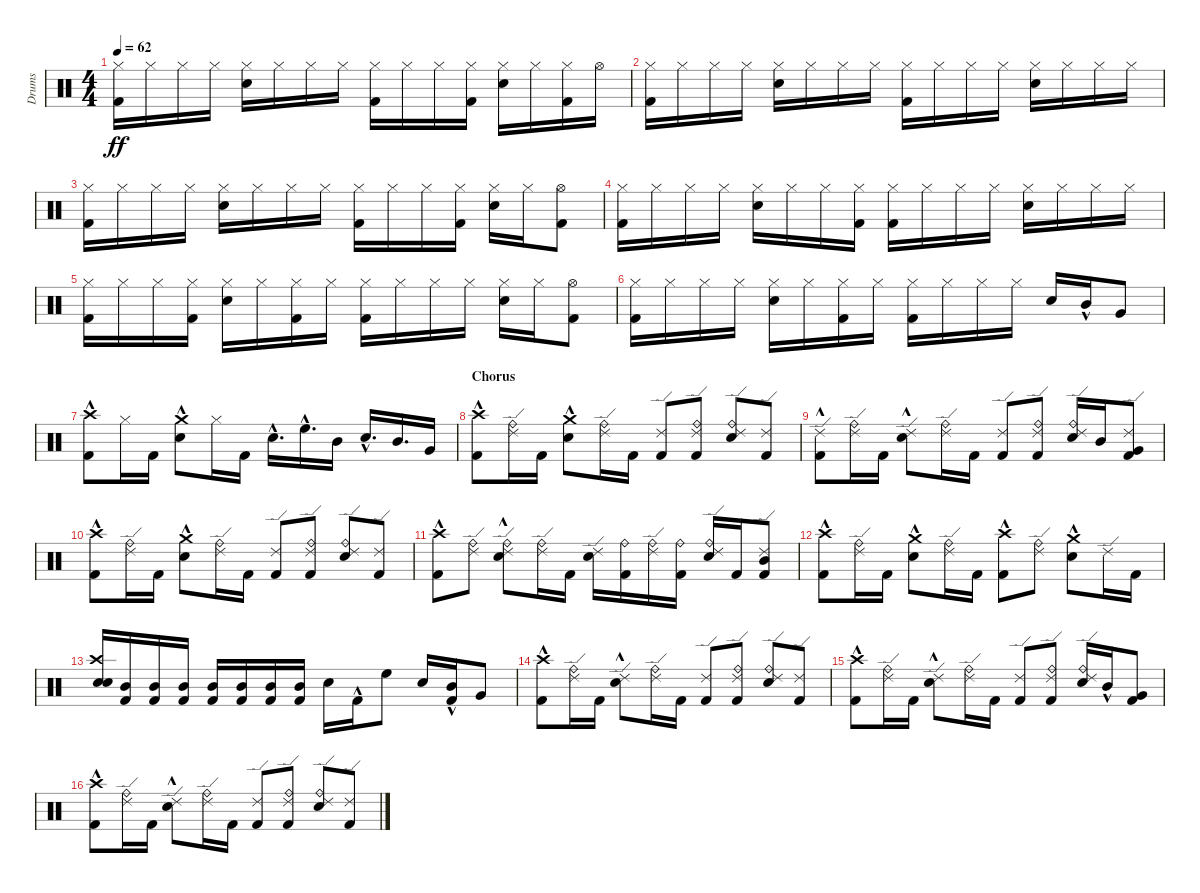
\track ("Drums" "Drums") {instrument percussion}
\staff {score}
\articulation defaults
\ts (4 4)
\tempo 62
\clef neutral
\ks c
("Kick (hit) 2" "Hi-Hat (closed)").16{dy ff} "Hi-Hat (closed)".16 "Hi-Hat (closed)".16 "Hi-Hat (closed)".16 ("Snare (hit) 2" "Hi-Hat (closed)").16 "Hi-Hat (closed)".16 "Hi-Hat (closed)".16 "Hi-Hat (closed)".16 ("Kick (hit) 2" "Hi-Hat (closed)").16 "Hi-Hat (closed)".16 "Hi-Hat (closed)".16 ("Kick (hit) 2" "Hi-Hat (closed)").16 ("Snare (hit) 2" "Hi-Hat (closed)").16 "Hi-Hat (closed)".16 ("Kick (hit) 2" "Hi-Hat (closed)").16 "Hi-Hat (open)".16 |
("Kick (hit) 2" "Hi-Hat (closed)").16 "Hi-Hat (closed)".16 "Hi-Hat (closed)".16 "Hi-Hat (closed)".16 ("Snare (hit) 2" "Hi-Hat (closed)").16 "Hi-Hat (closed)".16 "Hi-Hat (closed)".16 "Hi-Hat (closed)".16 ("Kick (hit) 2" "Hi-Hat (closed)").16 "Hi-Hat (closed)".16 "Hi-Hat (closed)".16 "Hi-Hat (closed)".16 ("Snare (hit) 2" "Hi-Hat (closed)").16 "Hi-Hat (closed)".16 "Hi-Hat (closed)".16 "Hi-Hat (closed)".16 |
("Kick (hit) 2" "Hi-Hat (closed)").16 "Hi-Hat (closed)".16 "Hi-Hat (closed)".16 "Hi-Hat (closed)".16 ("Snare (hit) 2" "Hi-Hat (closed)").16 "Hi-Hat (closed)".16 "Hi-Hat (closed)".16 "Hi-Hat (closed)".16 ("Kick (hit) 2" "Hi-Hat (closed)").16 "Hi-Hat (closed)".16 "Hi-Hat (closed)".16 ("Kick (hit) 2" "Hi-Hat (closed)").16 ("Snare (hit) 2" "Hi-Hat (closed)").16 "Hi-Hat (closed)".16 ("Kick (hit) 2" "Hi-Hat (open)").8 |
("Kick (hit) 2" "Hi-Hat (closed)").16 "Hi-Hat (closed)".16 "Hi-Hat (closed)".16 "Hi-Hat (closed)".16 ("Snare (hit) 2" "Hi-Hat (closed)").16 "Hi-Hat (closed)".16 "Hi-Hat (closed)".16 ("Kick (hit) 2" "Hi-Hat (closed)").16 ("Kick (hit) 2" "Hi-Hat (closed)").16 "Hi-Hat (closed)".16 "Hi-Hat (closed)".16 "Hi-Hat (closed)".16 ("Snare (hit) 2" "Hi-Hat (closed)").16 "Hi-Hat (closed)".16 "Hi-Hat (closed)".16 "Hi-Hat (closed)".16 |
("Kick (hit) 2" "Hi-Hat (closed)").16 "Hi-Hat (closed)".16 "Hi-Hat (closed)".16 ("Kick (hit) 2" "Hi-Hat (closed)").16 ("Snare (hit) 2" "Hi-Hat (closed)").16 "Hi-Hat (closed)".16 ("Kick (hit) 2" "Hi-Hat (closed)").16 "Hi-Hat (closed)".16 ("Kick (hit) 2" "Hi-Hat (closed)").16 "Hi-Hat (closed)".16 "Hi-Hat (closed)".16 "Hi-Hat (closed)".16 ("Snare (hit) 2" "Hi-Hat (closed)").16 "Hi-Hat (closed)".16 ("Kick (hit) 2" "Hi-Hat (open)").8 |
("Kick (hit) 2" "Hi-Hat (closed)").16 "Hi-Hat (closed)".16 "Hi-Hat (closed)".16 "Hi-Hat (closed)".16 ("Snare (hit) 2" "Hi-Hat (closed)").16 "Hi-Hat (closed)".16 ("Kick (hit) 2" "Hi-Hat (closed)").16 "Hi-Hat (closed)".16 ("Kick (hit) 2" "Hi-Hat (closed)").16 "Hi-Hat (closed)".16 "Hi-Hat (closed)".16 "Hi-Hat (closed)".16 "Snare (hit) 2".16 "Mid Tom (hit)"{hac}.16 "Very Low Tom (hit)".8 |
("Crash high (hit)"{hac} "Kick (hit) 2").8 "Hi-Hat (closed)".16 "Kick (hit) 2".16 ("Crash medium (hit)"{hac} "Snare (hit) 2").8 "Hi-Hat (closed)".16 "Kick (hit) 2".16 "Snare (hit) 2"{hac}.16{d} "High Floor Tom (hit)"{hac}.16{d} "Mid Tom (hit)".16 "Snare (hit) 2"{hac}.16{d} "Mid Tom (hit)".16{d} "Very Low Tom (hit)".16 |
\section ("" "Chorus")
("Crash high (hit)" "Kick (hit) 2"{hac}).8 ("Ride (bell)" "Ride (edge) 2").16 "Kick (hit) 2".16 ("Crash medium (hit)" "Snare (hit) 2"{hac}).8 ("Ride (bell)" "Ride (edge) 2").16 "Kick (hit) 2".16 ("Ride (edge) 2" "Kick (hit) 2").8 ("Ride (bell)" "Ride (edge) 2" "Kick (hit) 2").8 ("Ride (bell)" "Ride (edge) 2" "Snare (hit) 2").8 ("Ride (edge) 2" "Kick (hit) 2").8 |
("Ride (edge) 2" "Kick (hit) 2"{hac}).8 ("Ride (bell)" "Ride (edge) 2").16 "Kick (hit) 2".16 ("Ride (edge) 2" "Snare (hit) 2"{hac}).8 ("Ride (bell)" "Ride (edge) 2").16 "Kick (hit) 2".16 ("Ride (edge) 2" "Kick (hit) 2").8 ("Ride (bell)" "Ride (edge) 2" "Kick (hit) 2").8 ("Ride (bell)" "Ride (edge) 2" "Snare (hit) 2").16 "Mid Tom (hit)".16 ("Ride (edge) 2" "Kick (hit) 2" "Very Low Tom (hit)").8 |
("Crash high (hit)" "Kick (hit) 2"{hac}).8 ("Ride (bell)" "Ride (edge) 2").16 "Kick (hit) 2".16 ("Crash medium (hit)" "Snare (hit) 2"{hac}).8 ("Ride (bell)" "Ride (edge) 2").16 "Kick (hit) 2".16 ("Ride (edge) 2" "Kick (hit) 2").8 ("Ride (bell)" "Ride (edge) 2" "Kick (hit) 2").8 ("Ride (bell)" "Ride (edge) 2" "Snare (hit) 2").8 ("Ride (edge) 2" "Kick (hit) 2").8 |
("Crash high (hit)" "Kick (hit) 2"{hac}).8 ("Ride (bell)" "Ride (edge) 2").8 ("Ride (bell)" "Ride (edge) 2" "Snare (hit) 2"{hac}).8 ("Ride (bell)" "Ride (edge) 2").16 "Kick (hit) 2".16 ("Ride (edge) 2" "Snare (hit) 2").16 ("Ride (bell)" "Kick (hit) 2").16 ("Ride (bell)" "Ride (edge) 2").16 ("Ride (bell)" "Kick (hit) 2").16 ("Ride (bell)" "Ride (edge) 2" "Snare (hit) 2").16 "Kick (hit) 2".16 ("Mid Tom (hit)" "Ride (edge) 2" "Kick (hit) 2").8 |
("Crash high (hit)" "Kick (hit) 2"{hac}).8 ("Ride (bell)" "Ride (edge) 2").16 "Kick (hit) 2".16 ("Crash medium (hit)" "Snare (hit) 2"{hac}).8 ("Ride (bell)" "Ride (edge) 2").16 "Kick (hit) 2".16 ("Crash high (hit)" "Kick (hit) 2"{hac}).8 ("Ride (bell)" "Ride (edge) 2").8 ("Crash medium (hit)" "Snare (hit) 2"{hac}).8 "Ride (edge) 2".16 "Kick (hit) 2".16 |
("Crash high (hit)" "Snare (hit) 2" "Electric Snare (hit)").16 ("Mid Tom (hit)" "Kick (hit) 2").16 ("Mid Tom (hit)" "Kick (hit) 2").16 ("Mid Tom (hit)" "Kick (hit) 2").16 ("Mid Tom (hit)" "Kick (hit) 2").16 ("Mid Tom (hit)" "Kick (hit) 2").16 ("Mid Tom (hit)" "Kick (hit) 2").16 ("Mid Tom (hit)" "Kick (hit) 2").16 "Snare (hit) 2".16 "Kick (hit) 2"{hac}.16 "High Floor Tom (hit)".8 "Snare (hit) 2".16 ("Mid Tom (hit)"{hac} "Kick (hit) 2").16 "Very Low Tom (hit)".8 |
("Crash high (hit)" "Kick (hit) 2"{hac}).8 ("Ride (bell)" "Ride (edge) 2").16 "Kick (hit) 2".16 ("Ride (edge) 2" "Snare (hit) 2"{hac}).8 ("Ride (bell)" "Ride (edge) 2").16 "Kick (hit) 2".16 ("Ride (edge) 2" "Kick (hit) 2").8 ("Ride (bell)" "Ride (edge) 2" "Kick (hit) 2").8 ("Ride (bell)" "Ride (edge) 2" "Snare (hit) 2").8 ("Ride (edge) 2" "Kick (hit) 2").8 |
("Crash high (hit)" "Kick (hit) 2"{hac}).8 ("Ride (bell)" "Ride (edge) 2").16 "Kick (hit) 2".16 ("Ride (edge) 2" "Snare (hit) 2"{hac}).8 ("Ride (bell)" "Ride (edge) 2").16 "Kick (hit) 2".16 ("Ride (edge) 2" "Kick (hit) 2").8 ("Ride (bell)" "Ride (edge) 2" "Kick (hit) 2").8 ("Ride (bell)" "Ride (edge) 2" "Snare (hit) 2").16 "Mid Tom (hit)"{hac}.16 ("Kick (hit) 2" "Very Low Tom (hit)").8 |
("Crash high (hit)" "Kick (hit) 2"{hac}).8 ("Ride (bell)" "Ride (edge) 2").16 "Kick (hit) 2".16 ("Ride (edge) 2" "Snare (hit) 2"{hac}).8 ("Ride (bell)" "Ride (edge) 2").16 "Kick (hit) 2".16 ("Ride (edge) 2" "Kick (hit) 2").8 ("Ride (bell)" "Ride (edge) 2" "Kick (hit) 2").8 ("Ride (bell)" "Ride (edge) 2" "Snare (hit) 2").8 ("Ride (edge) 2" "Kick (hit) 2").8
